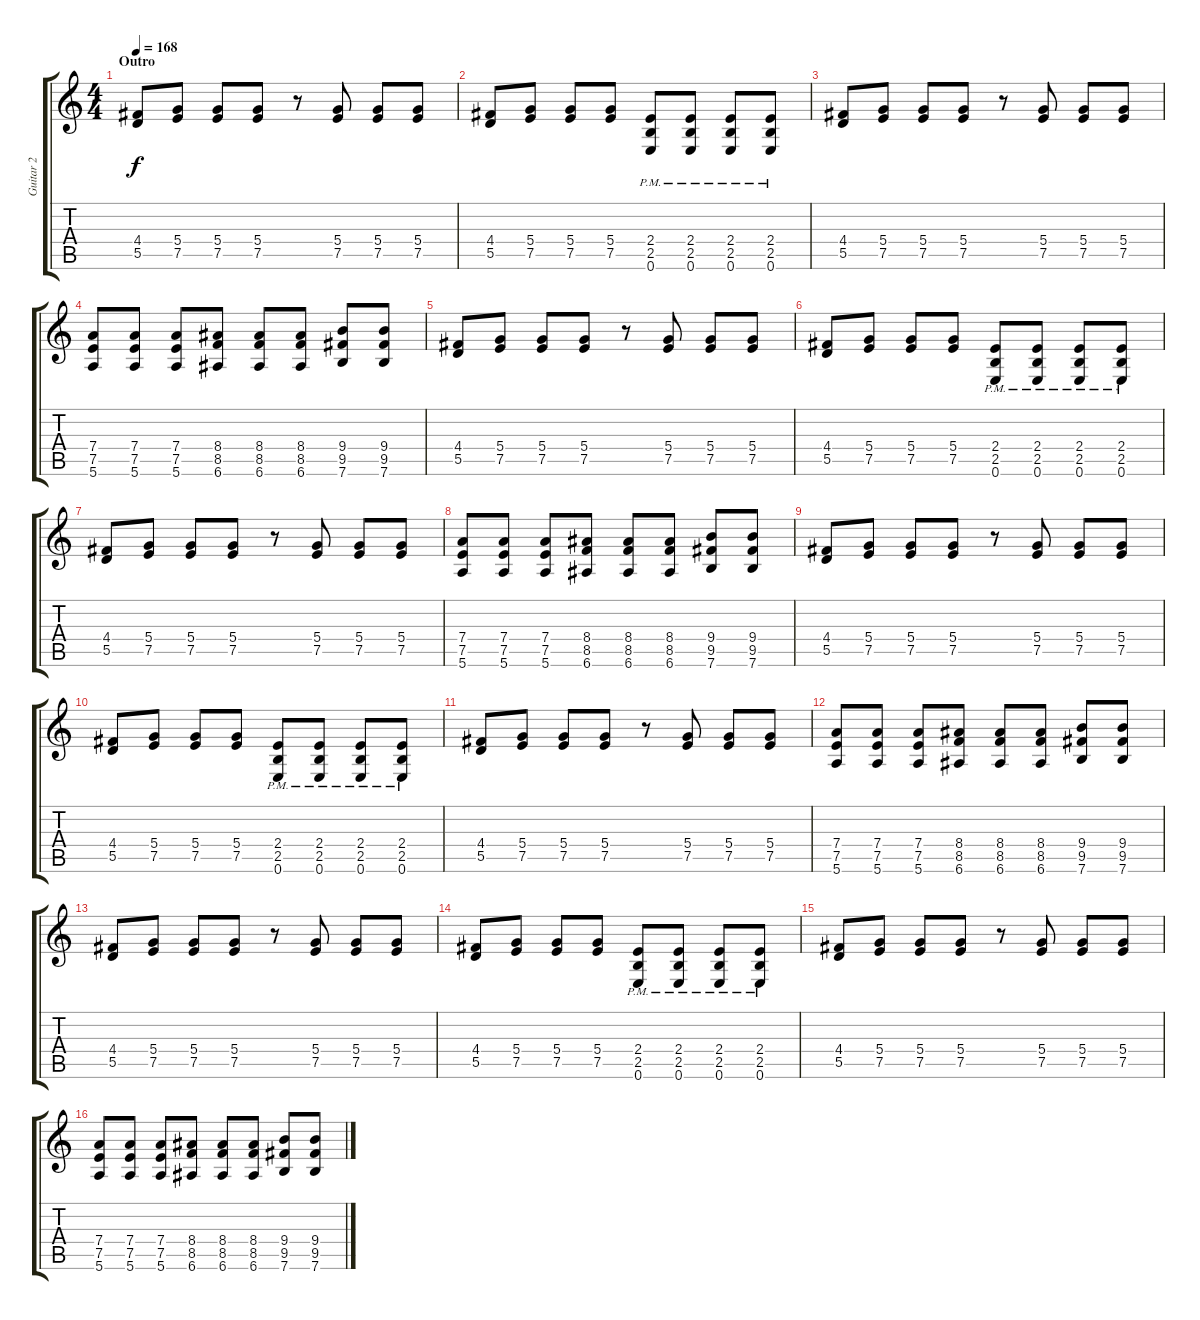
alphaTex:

\track ("Guitar 2" "Guitar 2") {instrument overdrivenguitar}
\staff {score tabs}
\tuning (E4 B3 G3 D3 A2 E2) {hide}
\ts (4 4)
\section ("" "Outro")
\tempo 168
\clef g2
\ks c
(4.4 5.5).8{dy f balance 5} (5.4 7.5).8 (5.4 7.5).8 (5.4 7.5).8 r.8 (5.4 7.5).8 (5.4 7.5).8 (5.4 7.5).8 |
(4.4 5.5).8 (5.4 7.5).8 (5.4 7.5).8 (5.4 7.5).8 (2.4{pm} 2.5{pm} 0.6{pm}).8 (2.4{pm} 2.5{pm} 0.6{pm}).8 (2.4{pm} 2.5{pm} 0.6{pm}).8 (2.4{pm} 2.5{pm} 0.6{pm}).8 |
(4.4 5.5).8 (5.4 7.5).8 (5.4 7.5).8 (5.4 7.5).8 r.8 (5.4 7.5).8 (5.4 7.5).8 (5.4 7.5).8 |
(7.4 7.5 5.6).8 (7.4 7.5 5.6).8 (7.4 7.5 5.6).8 (8.4 8.5 6.6).8 (8.4 8.5 6.6).8 (8.4 8.5 6.6).8 (9.4 9.5 7.6).8 (9.4 9.5 7.6).8 |
(4.4 5.5).8{balance 5} (5.4 7.5).8 (5.4 7.5).8 (5.4 7.5).8 r.8 (5.4 7.5).8 (5.4 7.5).8 (5.4 7.5).8 |
(4.4 5.5).8 (5.4 7.5).8 (5.4 7.5).8 (5.4 7.5).8 (2.4{pm} 2.5{pm} 0.6{pm}).8 (2.4{pm} 2.5{pm} 0.6{pm}).8 (2.4{pm} 2.5{pm} 0.6{pm}).8 (2.4{pm} 2.5{pm} 0.6{pm}).8 |
(4.4 5.5).8 (5.4 7.5).8 (5.4 7.5).8 (5.4 7.5).8 r.8 (5.4 7.5).8 (5.4 7.5).8 (5.4 7.5).8 |
(7.4 7.5 5.6).8 (7.4 7.5 5.6).8 (7.4 7.5 5.6).8 (8.4 8.5 6.6).8 (8.4 8.5 6.6).8 (8.4 8.5 6.6).8 (9.4 9.5 7.6).8 (9.4 9.5 7.6).8 |
(4.4 5.5).8{balance 5} (5.4 7.5).8 (5.4 7.5).8 (5.4 7.5).8 r.8 (5.4 7.5).8 (5.4 7.5).8 (5.4 7.5).8 |
(4.4 5.5).8 (5.4 7.5).8 (5.4 7.5).8 (5.4 7.5).8 (2.4{pm} 2.5{pm} 0.6{pm}).8 (2.4{pm} 2.5{pm} 0.6{pm}).8 (2.4{pm} 2.5{pm} 0.6{pm}).8 (2.4{pm} 2.5{pm} 0.6{pm}).8 |
(4.4 5.5).8 (5.4 7.5).8 (5.4 7.5).8 (5.4 7.5).8 r.8 (5.4 7.5).8 (5.4 7.5).8 (5.4 7.5).8 |
(7.4 7.5 5.6).8 (7.4 7.5 5.6).8 (7.4 7.5 5.6).8 (8.4 8.5 6.6).8 (8.4 8.5 6.6).8 (8.4 8.5 6.6).8 (9.4 9.5 7.6).8 (9.4 9.5 7.6).8 |
(4.4 5.5).8{balance 5} (5.4 7.5).8 (5.4 7.5).8 (5.4 7.5).8 r.8 (5.4 7.5).8 (5.4 7.5).8 (5.4 7.5).8 |
(4.4 5.5).8 (5.4 7.5).8 (5.4 7.5).8 (5.4 7.5).8 (2.4{pm} 2.5{pm} 0.6{pm}).8 (2.4{pm} 2.5{pm} 0.6{pm}).8 (2.4{pm} 2.5{pm} 0.6{pm}).8 (2.4{pm} 2.5{pm} 0.6{pm}).8 |
(4.4 5.5).8 (5.4 7.5).8 (5.4 7.5).8 (5.4 7.5).8 r.8 (5.4 7.5).8 (5.4 7.5).8 (5.4 7.5).8 |
(7.4 7.5 5.6).8 (7.4 7.5 5.6).8 (7.4 7.5 5.6).8 (8.4 8.5 6.6).8 (8.4 8.5 6.6).8 (8.4 8.5 6.6).8 (9.4 9.5 7.6).8 (9.4 9.5 7.6).8
